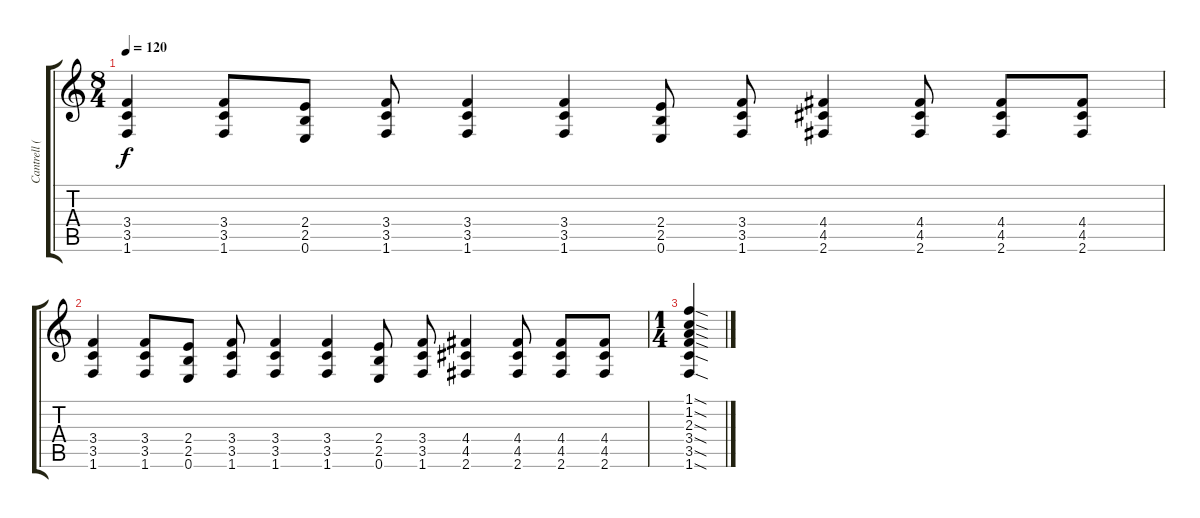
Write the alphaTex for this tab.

\track ("Cantrell (Electric)" "Cantrell (") {instrument overdrivenguitar}
\staff {score tabs}
\tuning (E4 B3 G3 D3 A2 E2) {hide}
\ts (8 4)
\tempo 120
\clef g2
\ks c
(3.4 3.5 1.6).4{dy f} (3.4 3.5 1.6).8 (2.4 2.5 0.6).8 (3.4 3.5 1.6).8 (3.4 3.5 1.6).4 (3.4 3.5 1.6).4 (2.4 2.5 0.6).8 (3.4 3.5 1.6).8 (4.4 4.5 2.6).4 (4.4 4.5 2.6).8 (4.4 4.5 2.6).8 (4.4 4.5 2.6).8 |
(3.4 3.5 1.6).4 (3.4 3.5 1.6).8 (2.4 2.5 0.6).8 (3.4 3.5 1.6).8 (3.4 3.5 1.6).4 (3.4 3.5 1.6).4 (2.4 2.5 0.6).8 (3.4 3.5 1.6).8 (4.4 4.5 2.6).4 (4.4 4.5 2.6).8 (4.4 4.5 2.6).8 (4.4 4.5 2.6).8 |
\ts (1 4)
(1.1{sod} 1.2{sod} 2.3{sod} 3.4{sod} 3.5{sod} 1.6{sod}).4
